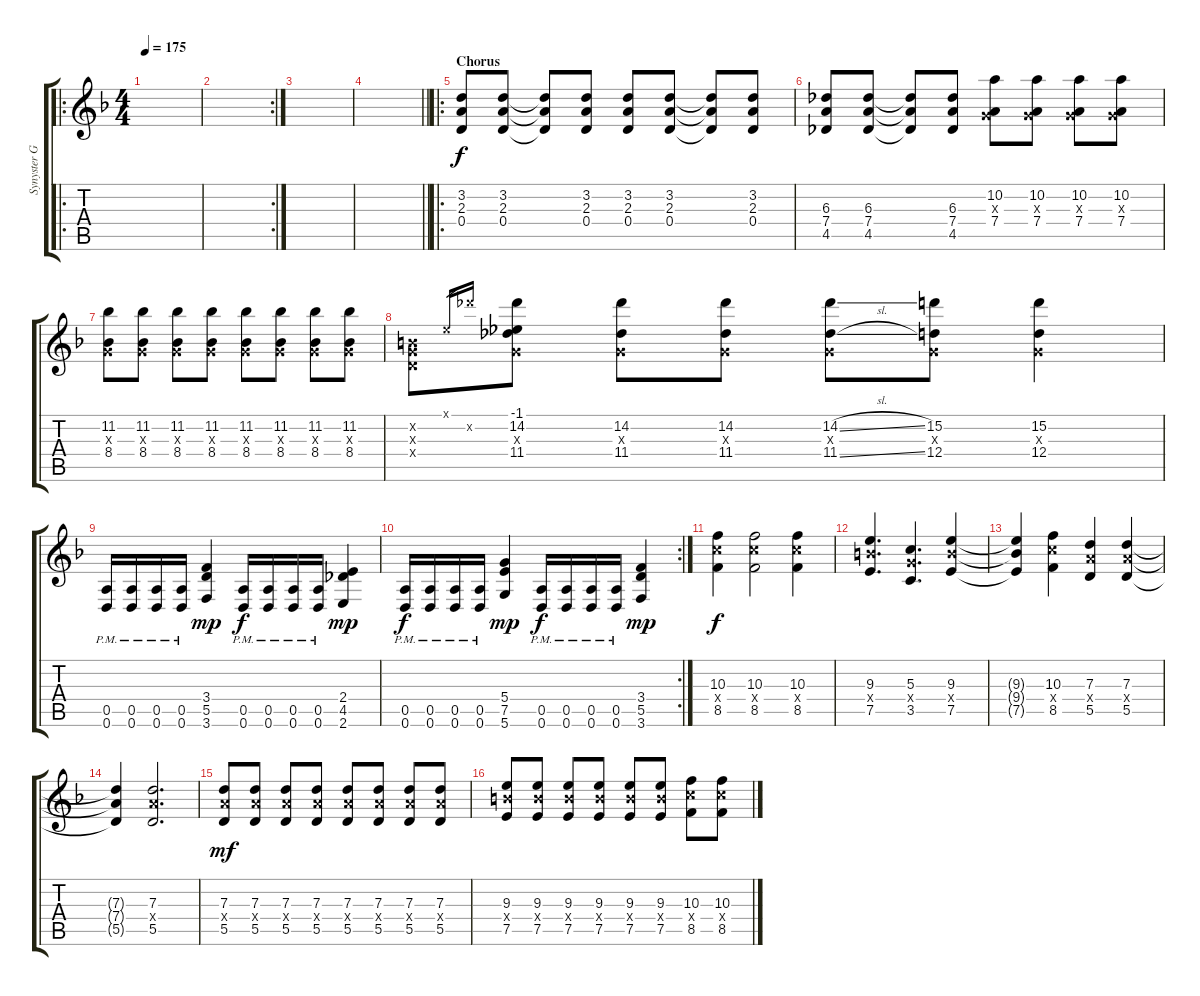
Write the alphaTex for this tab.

\track ("Synyster Gates" "Synyster G") {instrument distortionguitar}
\staff {score tabs}
\tuning (E4 B3 G3 D3 A2 D2) {hide}
\ro
\ts (4 4)
\tempo 175
\clef g2
\ks f
|
\rc 2
|
|
\barLineRight lightlight
|
\ro
\section ("" "Chorus")
(3.2 2.3 0.4).8{dy f} (3.2 2.3 0.4).8 (3.2{t} 2.3{t} 0.4{t}).8 (3.2 2.3 0.4).8 (3.2 2.3 0.4).8 (3.2 2.3 0.4).8 (3.2{t} 2.3{t} 0.4{t}).8 (3.2 2.3 0.4).8 |
(6.3 7.4 4.5).8 (6.3 7.4 4.5).8 (6.3{t} 7.4{t} 4.5{t}).8 (6.3 7.4 4.5).8 (10.2 0.3{x} 7.4).8 (10.2 0.3{x} 7.4).8 (10.2 0.3{x} 7.4).8 (10.2 0.3{x} 7.4).8 |
(11.2 0.3{x} 8.4).8 (11.2 0.3{x} 8.4).8 (11.2 0.3{x} 8.4).8 (11.2 0.3{x} 8.4).8 (11.2 0.3{x} 8.4).8 (11.2 0.3{x} 8.4).8 (11.2 0.3{x} 8.4).8 (11.2 0.3{x} 8.4).8 |
(0.2{x} 0.3{x} 0.4{x}).8 0.1{x}.16{gr} 14.2{x}.16{gr} (-1.1 14.2 0.3{x} 11.4).8 (14.2 0.3{x} 11.4).8 (14.2 0.3{x} 11.4).8 (14.2{sl} 0.3{x} 11.4{sl}).8 (15.2 0.3{x} 12.4).8 (15.2 0.3{x} 12.4).4 |
(0.5{pm} 0.6{pm}).16 (0.5{pm} 0.6{pm}).16 (0.5{pm} 0.6{pm}).16 (0.5{pm} 0.6{pm}).16 (3.4 5.5 3.6).4{dy mp} (0.5{pm} 0.6{pm}).16{dy f} (0.5{pm} 0.6{pm}).16 (0.5{pm} 0.6{pm}).16 (0.5{pm} 0.6{pm}).16 (2.4 4.5 2.6).4{dy mp} |
\rc 2
(0.5{pm} 0.6{pm}).16{dy f} (0.5{pm} 0.6{pm}).16 (0.5{pm} 0.6{pm}).16 (0.5{pm} 0.6{pm}).16 (5.4 7.5 5.6).4{dy mp} (0.5{pm} 0.6{pm}).16{dy f} (0.5{pm} 0.6{pm}).16 (0.5{pm} 0.6{pm}).16 (0.5{pm} 0.6{pm}).16 (3.4 5.5 3.6).4{dy mp} |
(10.3 10.4{x} 8.5).4{dy f} (10.3 10.4{x} 8.5).2 (10.3 10.4{x} 8.5).4 |
(9.3 9.4{x} 7.5).4{d} (5.3 5.4{x} 3.5).4{d} (9.3 9.4{x} 7.5).4 |
(9.3{t} 9.4{t} 7.5{t}).4 (10.3 10.4{x} 8.5).4 (7.3 7.4{x} 5.5).4 (7.3 7.4{x} 5.5).4 |
(7.3{t} 7.4{t} 5.5{t}).4 (7.3 7.4{x} 5.5).2{d} |
(7.3 7.4{x} 5.5).8{dy mf} (7.3 7.4{x} 5.5).8 (7.3 7.4{x} 5.5).8 (7.3 7.4{x} 5.5).8 (7.3 7.4{x} 5.5).8 (7.3 7.4{x} 5.5).8 (7.3 7.4{x} 5.5).8 (7.3 7.4{x} 5.5).8 |
(9.3 9.4{x} 7.5).8 (9.3 9.4{x} 7.5).8 (9.3 9.4{x} 7.5).8 (9.3 9.4{x} 7.5).8 (9.3 9.4{x} 7.5).8 (9.3 9.4{x} 7.5).8 (10.3 10.4{x} 8.5).8 (10.3 10.4{x} 8.5).8
